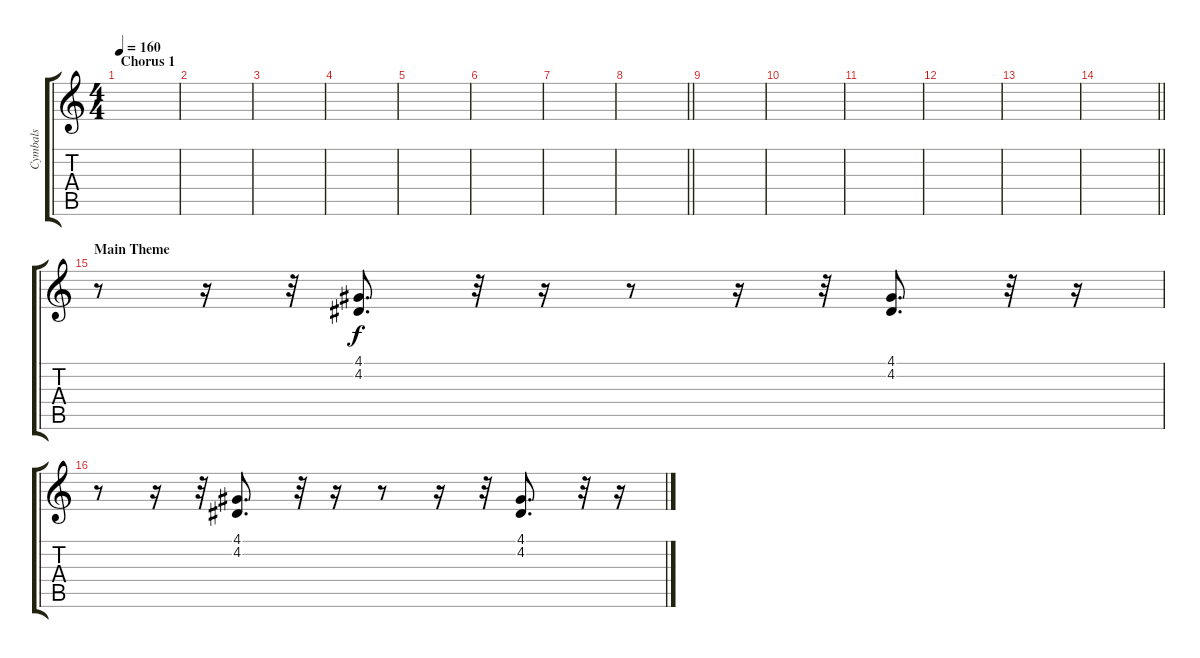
\track ("Cymbals" "Cymbals") {instrument reversecymbal}
\staff {score tabs}
\tuning (E4 B3 G3 D3 A2 E2) {hide}
\ts (4 4)
\section ("" "Chorus 1")
\tempo 160
\clef g2
\ks c
|
|
|
|
|
|
|
\barLineRight lightlight
|
|
|
|
|
|
\barLineRight lightlight
|
\section ("" "Main Theme")
r.8 r.16 r.32 (4.1 4.2).8{d} r.32 r.16 r.8 r.16 r.32 (4.1 4.2).8{d} r.32 r.16 |
r.8 r.16 r.32 (4.1 4.2).8{d} r.32 r.16 r.8 r.16 r.32 (4.1 4.2).8{d} r.32 r.16
